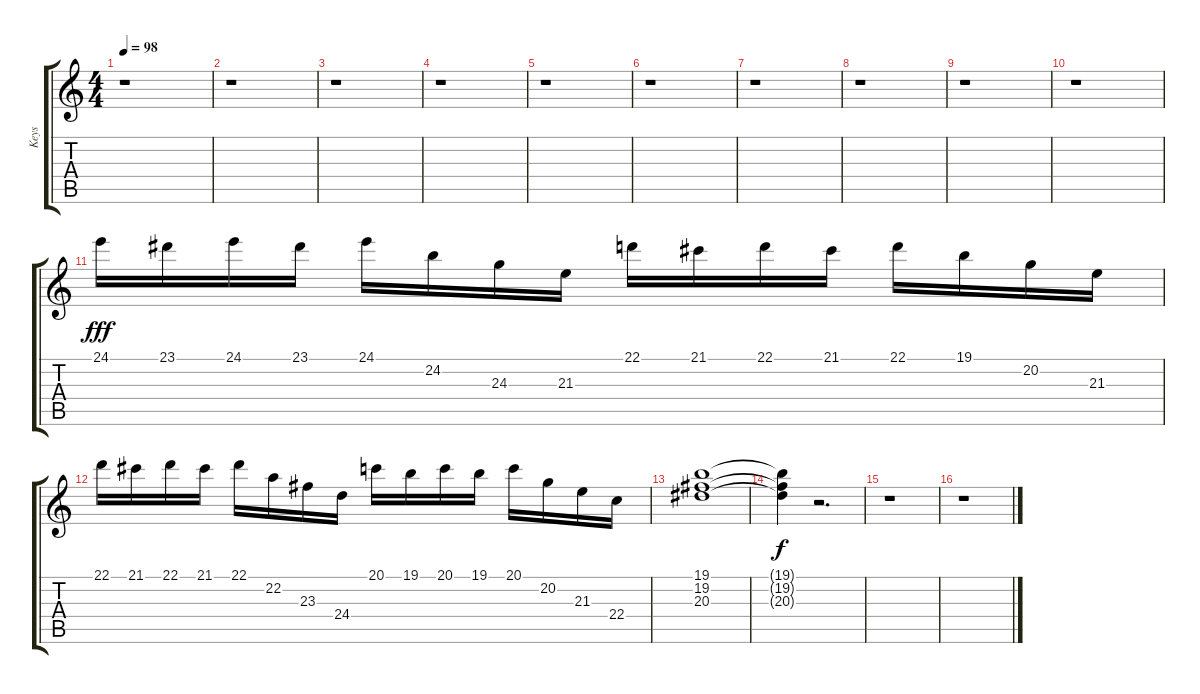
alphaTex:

\track ("Keys" "Keys") {instrument harpsichord}
\staff {score tabs}
\tuning (E4 B3 G3 D3 A2 E2) {hide}
\ts (4 4)
\tempo 98
\clef g2
\ks c
r.1{dy f} |
r.1 |
r.1 |
r.1 |
r.1 |
r.1 |
r.1 |
r.1 |
r.1 |
r.1 |
24.1.16{dy fff} 23.1.16 24.1.16 23.1.16 24.1.16 24.2.16 24.3.16 21.3.16 22.1.16 21.1.16 22.1.16 21.1.16 22.1.16 19.1.16 20.2.16 21.3.16 |
22.1.16 21.1.16 22.1.16 21.1.16 22.1.16 22.2.16 23.3.16 24.4.16 20.1.16 19.1.16 20.1.16 19.1.16 20.1.16 20.2.16 21.3.16 22.4.16 |
(19.1 19.2 20.3).1 |
(19.1{t} 19.2{t} 20.3{t}).4{dy f} r.2{d} |
r.1 |
r.1
